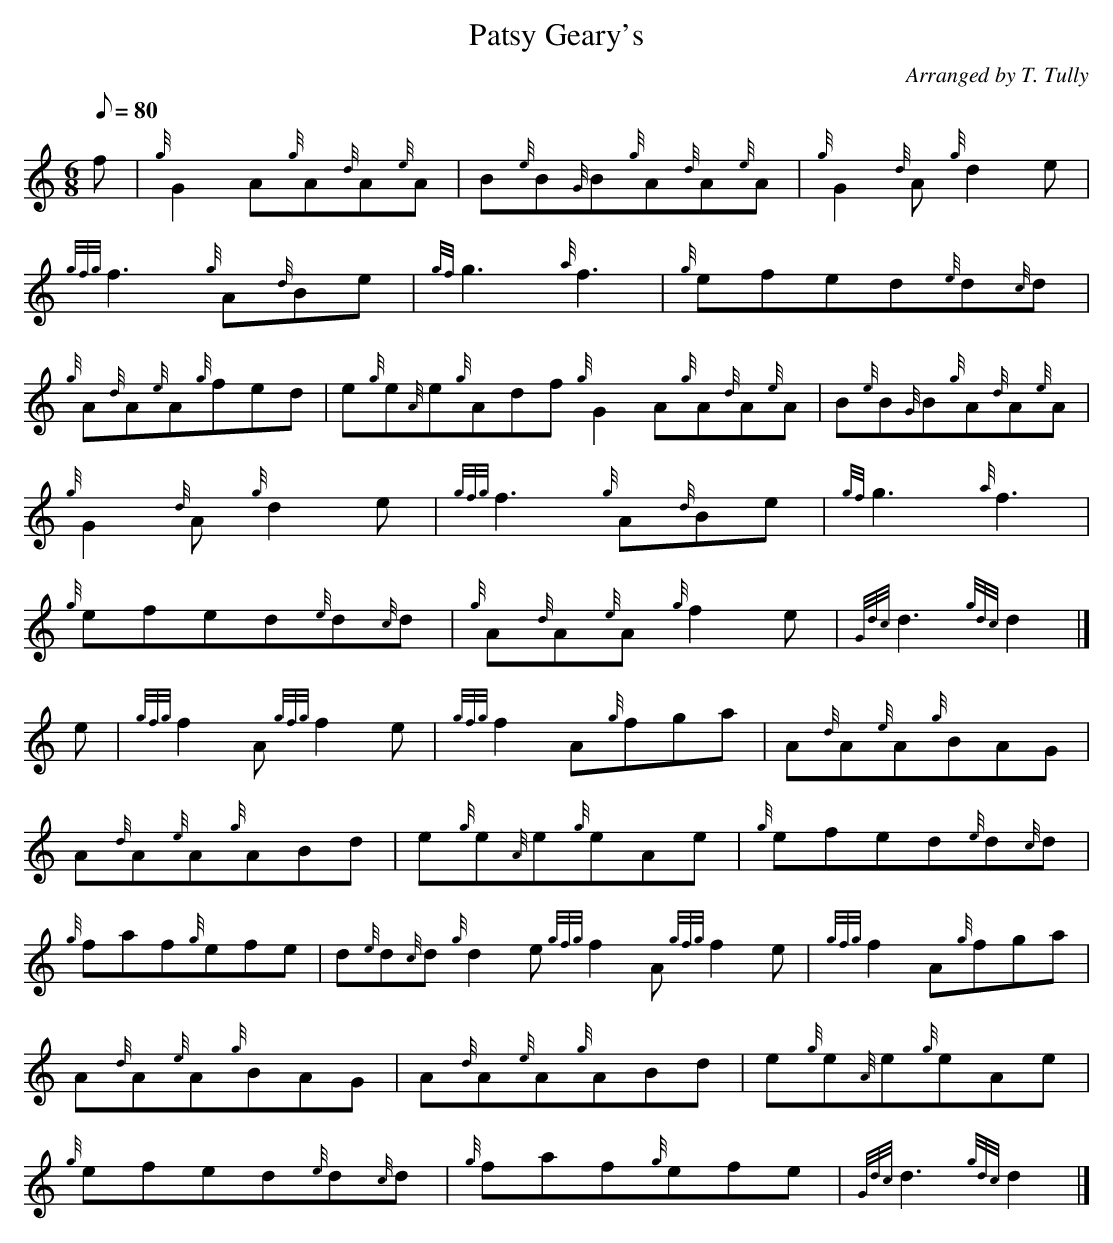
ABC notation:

X:1
T:Patsy Geary's
M:6/8
L:1/8
Q:80
C:Arranged by T. Tully
K:HP
f | \
{g}G2A{g}A{d}A{e}A | \
B{e}B{G}B{g}A{d}A{e}A | \
{g}G2{d}A{g}d2e |
{gfg}f3{g}A{d}Be | \
{gf}g3{a}f3 | \
{g}efed{e}d{c}d |
{g}A{d}A{e}A{g}fed | \
e{g}e{A}e{g}Adf{g}G2A{g}A{d}A{e}A | \
B{e}B{G}B{g}A{d}A{e}A |
{g}G2{d}A{g}d2e | \
{gfg}f3{g}A{d}Be | \
{gf}g3{a}f3 |
{g}efed{e}d{c}d | \
{g}A{d}A{e}A{g}f2e | \
{Gdc}d3{gdc}d2|]
e | \
{gfg}f2A{gfg}f2e | \
{gfg}f2A{g}fga | \
A{d}A{e}A{g}BAG |
A{d}A{e}A{g}ABd | \
e{g}e{A}e{g}eAe | \
{g}efed{e}d{c}d |
{g}faf{g}efe | \
d{e}d{c}d{g}d2e{gfg}f2A{gfg}f2e | \
{gfg}f2A{g}fga |
A{d}A{e}A{g}BAG | \
A{d}A{e}A{g}ABd | \
e{g}e{A}e{g}eAe |
{g}efed{e}d{c}d | \
{g}faf{g}efe | \
{Gdc}d3{gdc}d2|]
